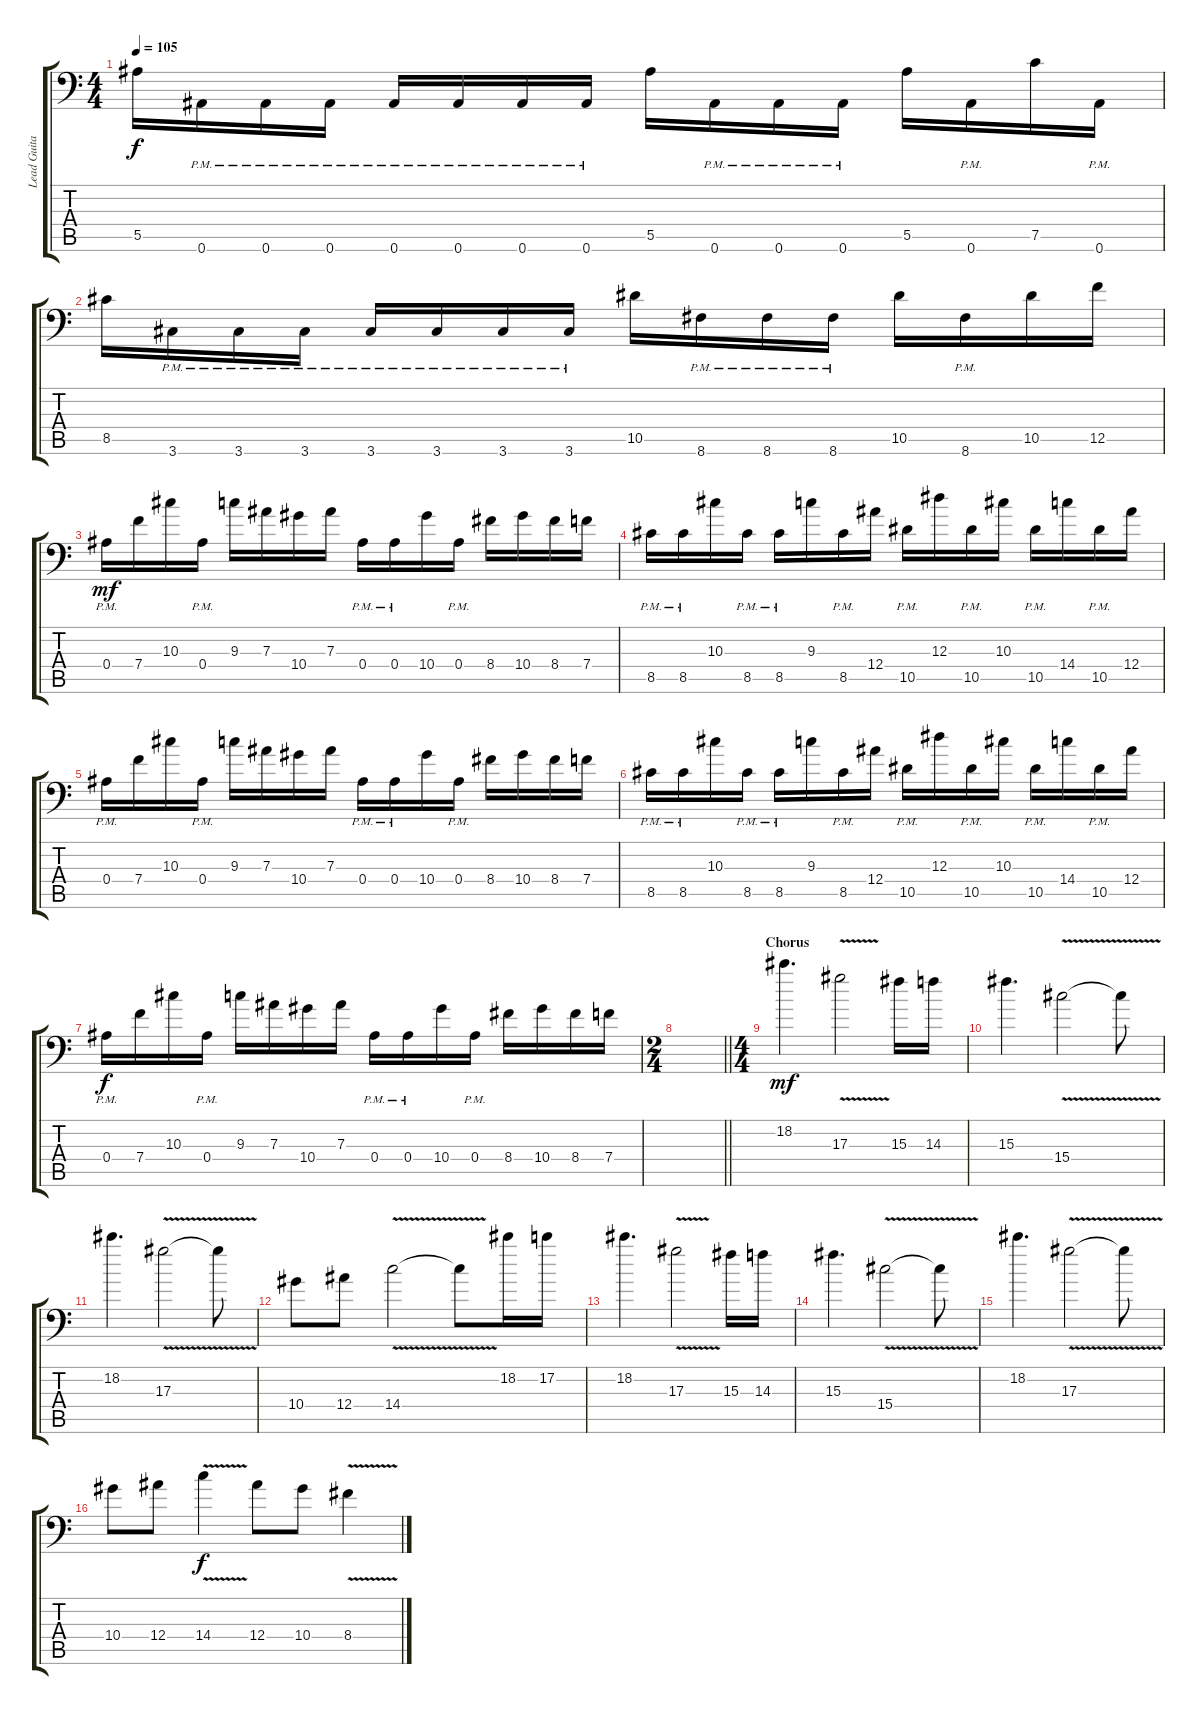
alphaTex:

\track ("Lead Guitar 2" "Lead Guita") {instrument distortionguitar}
\staff {score tabs}
\tuning (C4 G3 Eb3 Bb2 F2 Bb1) {hide}
\ts (4 4)
\tempo 105
\clef f4
\ks c
5.5.16{dy f} 0.6{pm}.16 0.6{pm}.16 0.6{pm}.16 0.6{pm}.16 0.6{pm}.16 0.6{pm}.16 0.6{pm}.16 5.5.16 0.6{pm}.16 0.6{pm}.16 0.6{pm}.16 5.5.16 0.6{pm}.16 7.5.16 0.6{pm}.16 |
8.5.16 3.6{pm}.16 3.6{pm}.16 3.6{pm}.16 3.6{pm}.16 3.6{pm}.16 3.6{pm}.16 3.6{pm}.16 10.5.16 8.6{pm}.16 8.6{pm}.16 8.6{pm}.16 10.5.16 8.6{pm}.16 10.5.16 12.5.16 |
0.4{pm}.16{dy mf} 7.4.16 10.3.16 0.4{pm}.16 9.3.16 7.3.16 10.4.16 7.3.16 0.4{pm}.16 0.4{pm}.16 10.4.16 0.4{pm}.16 8.4.16 10.4.16 8.4.16 7.4.16 |
8.5{pm}.16 8.5{pm}.16 10.3.16 8.5{pm}.16 8.5{pm}.16 9.3.16 8.5{pm}.16 12.4.16 10.5{pm}.16 12.3.16 10.5{pm}.16 10.3.16 10.5{pm}.16 14.4.16 10.5{pm}.16 12.4.16 |
0.4{pm}.16 7.4.16 10.3.16 0.4{pm}.16 9.3.16 7.3.16 10.4.16 7.3.16 0.4{pm}.16 0.4{pm}.16 10.4.16 0.4{pm}.16 8.4.16 10.4.16 8.4.16 7.4.16 |
8.5{pm}.16 8.5{pm}.16 10.3.16 8.5{pm}.16 8.5{pm}.16 9.3.16 8.5{pm}.16 12.4.16 10.5{pm}.16 12.3.16 10.5{pm}.16 10.3.16 10.5{pm}.16 14.4.16 10.5{pm}.16 12.4.16 |
0.4{pm}.16{dy f} 7.4.16 10.3.16 0.4{pm}.16 9.3.16 7.3.16 10.4.16 7.3.16 0.4{pm}.16 0.4{pm}.16 10.4.16 0.4{pm}.16 8.4.16 10.4.16 8.4.16 7.4.16 |
\ts (2 4)
\barLineRight lightlight
|
\ts (4 4)
\section ("" "Chorus")
18.2.4{d dy mf} 17.3{v}.2 15.3.16 14.3.16 |
15.3.4{d} 15.4{v}.2 15.4{t}.8 |
18.2.4{d} 17.3{v}.2 17.3{t}.8 |
10.4.8 12.4.8 14.4{v}.2 14.4{t}.8 18.2.16 17.2.16 |
18.2.4{d} 17.3{v}.2 15.3.16 14.3.16 |
15.3.4{d} 15.4{v}.2 15.4{t}.8 |
18.2.4{d} 17.3{v}.2 17.3{t}.8 |
10.4.8 12.4.8 14.4{v}.4{dy f} 12.4.8 10.4.8 8.4{v}.4
